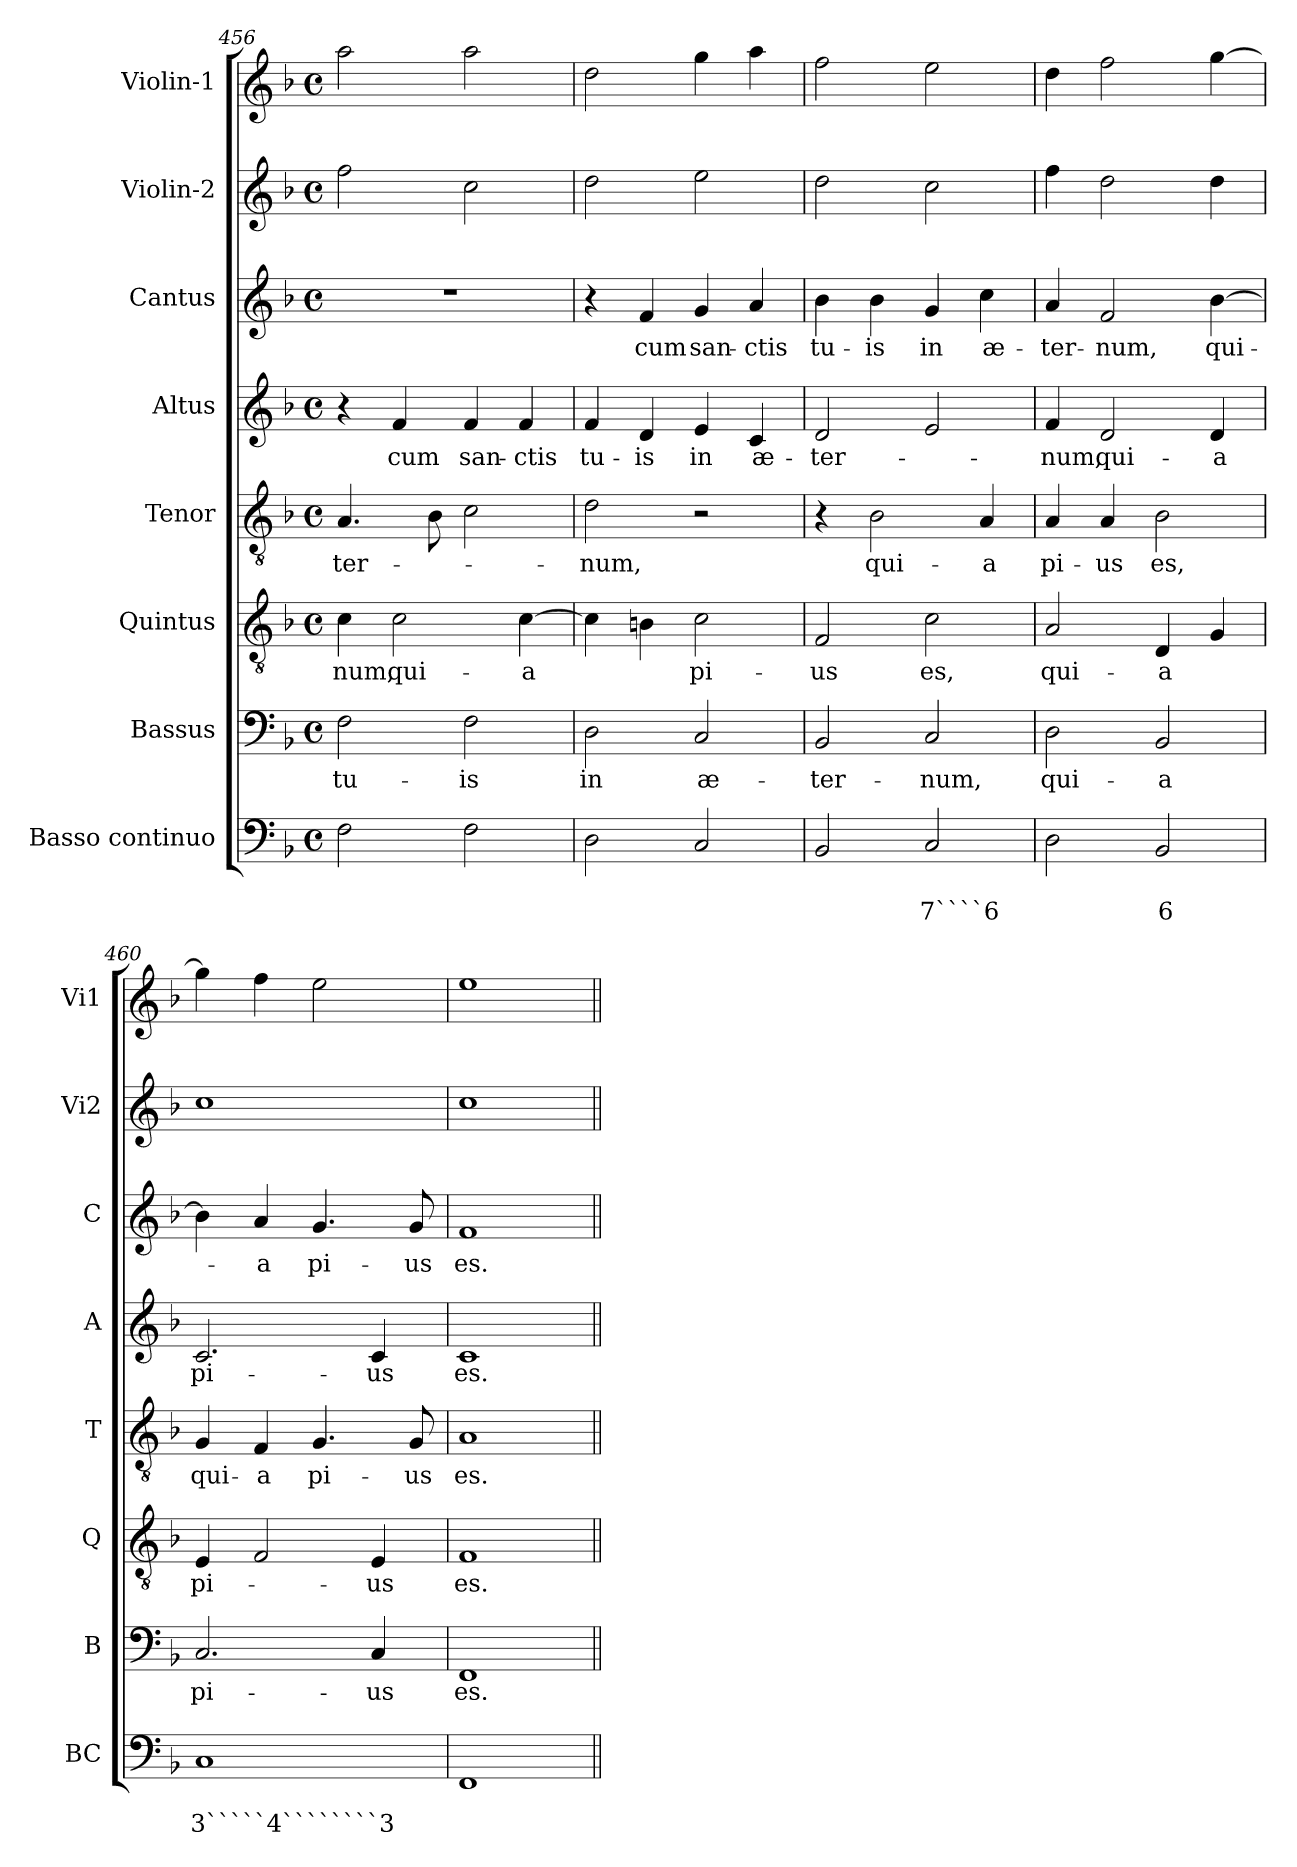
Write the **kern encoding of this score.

**kern	**text	**text	**kern	**text	**kern	**text	**kern	**text	**kern	**text	**kern	**text	**kern	**kern
*part8	*part8	*part8	*part7	*part7	*part6	*part6	*part5	*part5	*part4	*part4	*part3	*part3	*part2	*part1
*staff8	*staff8	*staff8	*staff7	*staff7	*staff6	*staff6	*staff5	*staff5	*staff4	*staff4	*staff3	*staff3	*staff2	*staff1
*I"Basso continuo	*	*	*I"Bassus	*	*I"Quintus	*	*I"Tenor	*	*I"Altus	*	*I"Cantus	*	*I"Violin-2	*I"Violin-1
*I'BC	*	*	*I'B	*	*I'Q	*	*I'T	*	*I'A	*	*I'C	*	*I'Vi2	*I'Vi1
*clefF4	*	*	*clefF4	*	*clefGv2	*	*clefGv2	*	*clefG2	*	*clefG2	*	*clefG2	*clefG2
*k[b-]	*	*	*k[b-]	*	*k[b-]	*	*k[b-]	*	*k[b-]	*	*k[b-]	*	*k[b-]	*k[b-]
*F:	*	*	*F:	*	*F:	*	*F:	*	*F:	*	*F:	*	*F:	*F:
*M4/4	*	*	*M4/4	*	*M4/4	*	*M4/4	*	*M4/4	*	*M4/4	*	*M4/4	*M4/4
*met(c)	*	*	*met(c)	*	*met(c)	*	*met(c)	*	*met(c)	*	*met(c)	*	*met(c)	*met(c)
=456	=456	=456	=456	=456	=456	=456	=456	=456	=456	=456	=456	=456	=456	=456
!	!	!	!	!LO:LY:b	!	!LO:LY:b	!	!LO:LY:b	!	!	!	!	!	!
2F\	.	.	2F\	tu-	4c\	-num,	4.A/	-ter-	4r	.	1r	.	2ff\	2aa\
!	!	!	!	!	!	!LO:LY:b	!	!	!	!LO:LY:b	!	!	!	!
.	.	.	.	.	2c\	qui-	.	.	4f/	cum	.	.	.	.
.	.	.	.	.	.	.	8B-\	.	.	.	.	.	.	.
!	!	!	!	!LO:LY:b	!	!	!	!	!	!LO:LY:b	!	!	!	!
2F\	.	.	2F\	-is	.	.	2c\	.	4f/	san-	.	.	2cc\	2aa\
!	!	!	!	!	!	!LO:LY:b	!	!	!	!LO:LY:b	!	!	!	!
.	.	.	.	.	[4c\	-a	.	.	4f/	-ctis	.	.	.	.
=457	=457	=457	=457	=457	=457	=457	=457	=457	=457	=457	=457	=457	=457	=457
!	!	!	!	!LO:LY:b	!	!	!	!LO:LY:b	!	!LO:LY:b	!	!	!	!
2D\	.	.	2D\	in	4c\]	.	2d\	-num,	4f/	tu-	4r	.	2dd\	2dd\
!	!	!	!	!	!	!	!	!	!	!LO:LY:b	!	!LO:LY:b	!	!
.	.	.	.	.	4Bn\	.	.	.	4d/	-is	4f/	cum	.	.
!	!	!	!	!LO:LY:b	!	!LO:LY:b	!	!	!	!LO:LY:b	!	!LO:LY:b	!	!
2C/	.	.	2C/	æ-	2c\	pi-	2r	.	4e/	in	4g/	san-	2ee\	4gg\
!	!	!	!	!	!	!	!	!	!	!LO:LY:b	!	!LO:LY:b	!	!
.	.	.	.	.	.	.	.	.	4c/	æ-	4a/	-ctis	.	4aa\
=458	=458	=458	=458	=458	=458	=458	=458	=458	=458	=458	=458	=458	=458	=458
!	!	!	!	!LO:LY:b	!	!LO:LY:b	!	!	!	!LO:LY:b	!	!LO:LY:b	!	!
2BB-/	.	.	2BB-/	-ter-	2F/	-us	4r	.	2d/	-ter-	4b-\	tu-	2dd\	2ff\
!	!	!	!	!	!	!	!	!LO:LY:b	!	!	!	!LO:LY:b	!	!
.	.	.	.	.	.	.	2B-\	qui-	.	.	4b-\	-is	.	.
!	!	!LO:LY:b	!	!LO:LY:b	!	!LO:LY:b	!	!	!	!	!	!LO:LY:b	!	!
2C/	.	7````6	2C/	-num,	2c\	es,	.	.	2e/	.	4g/	in	2cc\	2ee\
!	!	!	!	!	!	!	!	!LO:LY:b	!	!	!	!LO:LY:b	!	!
.	.	.	.	.	.	.	4A/	-a	.	.	4cc\	æ-	.	.
!!LO:PB:g=z
=459	=459	=459	=459	=459	=459	=459	=459	=459	=459	=459	=459	=459	=459	=459
!	!	!	!	!LO:LY:b	!	!LO:LY:b	!	!LO:LY:b	!	!LO:LY:b	!	!LO:LY:b	!	!
2D\	.	.	2D\	qui-	2A/	qui-	4A/	pi-	4f/	-num,	4a/	-ter-	4ff\	4dd\
!	!	!	!	!	!	!	!	!LO:LY:b	!	!LO:LY:b	!	!LO:LY:b	!	!
.	.	.	.	.	.	.	4A/	-us	2d/	qui-	2f/	-num,	2dd\	2ff\
!	!	!LO:LY:b	!	!LO:LY:b	!	!LO:LY:b	!	!LO:LY:b	!	!	!	!	!	!
2BB-/	.	6	2BB-/	-a	4D/	-a	2B-\	es,	.	.	.	.	.	.
!	!	!	!	!	!	!	!	!	!	!LO:LY:b	!	!LO:LY:b	!	!
.	.	.	.	.	4G/	.	.	.	4d/	-a	[4b-\	qui-	4dd\	[4gg\
=460	=460	=460	=460	=460	=460	=460	=460	=460	=460	=460	=460	=460	=460	=460
!	!	!LO:LY:b	!	!LO:LY:b	!	!LO:LY:b	!	!LO:LY:b	!	!LO:LY:b	!	!	!	!
1C	.	3`````4````````3	2.C/	pi-	4E/	pi-	4G/	qui-	2.c/	pi-	4b-\]	.	1cc	4gg\]
!	!	!	!	!	!	!	!	!LO:LY:b	!	!	!	!LO:LY:b	!	!
.	.	.	.	.	2F/	.	4F/	-a	.	.	4a/	-a	.	4ff\
!	!	!	!	!	!	!	!	!LO:LY:b	!	!	!	!LO:LY:b	!	!
.	.	.	.	.	.	.	4.G/	pi-	.	.	4.g/	pi-	.	2ee\
!	!	!	!	!LO:LY:b	!	!LO:LY:b	!	!	!	!LO:LY:b	!	!	!	!
.	.	.	4C/	-us	4E/	-us	.	.	4c/	-us	.	.	.	.
!	!	!	!	!	!	!	!	!LO:LY:b	!	!	!	!LO:LY:b	!	!
.	.	.	.	.	.	.	8G/	-us	.	.	8g/	-us	.	.
=461	=461	=461	=461	=461	=461	=461	=461	=461	=461	=461	=461	=461	=461	=461
!	!	!	!	!LO:LY:b	!	!LO:LY:b	!	!LO:LY:b	!	!LO:LY:b	!	!LO:LY:b	!	!
1FF	.	.	1FF	es.	1F	es.	1A	es.	1c	es.	1f	es.	1cc	1ee
=||	=||	=||	=||	=||	=||	=||	=||	=||	=||	=||	=||	=||	=||	=||
*-	*-	*-	*-	*-	*-	*-	*-	*-	*-	*-	*-	*-	*-	*-
